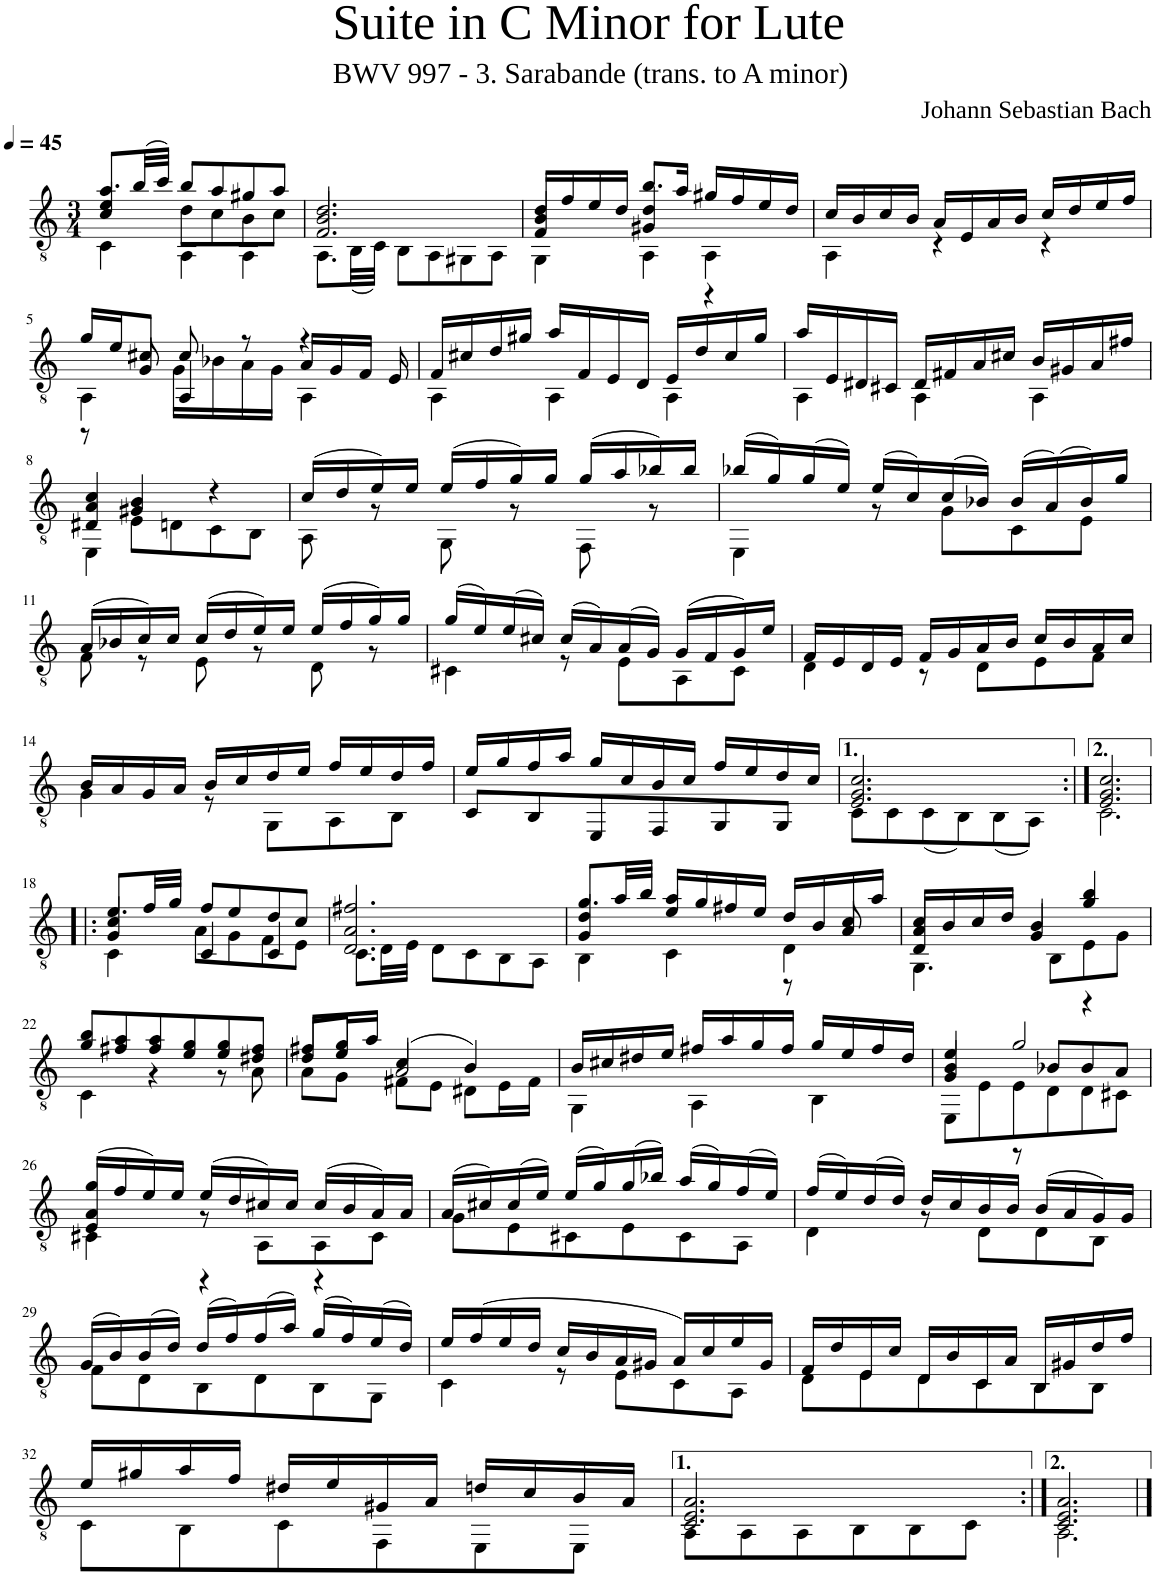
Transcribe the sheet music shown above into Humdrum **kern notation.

**kern
*part1
*staff1
*I"Chitarra
*clefGv2
*k[]
*M3/4
*MM45
=1
*^
*	*^
8.a/L	4C\	4c/ 4e/
(32b/LL	.	.
32cc/JJJ)	.	.
8b/L	4AA\	8d\L
8a/	.	8c\
8g#X/	4AA\	8B\
8a/J	.	8c\J
=2	=2	=2
2.d/	8.AA\L	2.F/ 2.B/
.	(32BB\LL	.
.	32C\JJJ)	.
.	8BB\L	.
.	8AA\	.
.	8GG#X\	.
.	8AA\J	.
=3	=3	=3
16d/LL	4GG\	4F/ 4B/
16f/	.	.
16e/	.	.
16d/JJ	.	.
8.b/L	4AA\	4G#X/ 4d/
16a/Jk	.	.
16g#X/LL	4AA\	4r
16f/	.	.
16e/	.	.
16d/JJ	.	.
*	*v	*v
=4	=4
16c/LL	4AA\
16B/	.
16c/	.
16B/JJ	.
16A/LL	4r
16E/	.
16A/	.
16B/JJ	.
16c/LL	4r
16d/	.
16e/	.
16f/JJ	.
!!LO:LB:g=z	!!
=5	=5
*	*^
16g/LL	4AA\	8r
16e/J	.	.
8c#X/J	.	8G/
8c#/	4AA/	16G\LL
.	.	16B-X\
8r	.	16A\
.	.	16G\JJ
4r	4AA\	16A/LL
.	.	16G/
.	.	16F/JJ
.	.	16E/
*	*v	*v
=6	=6
16F/LL	4AA\
16c#X/	.
16d/	.
16g#X/JJ	.
16a/LL	4AA\
16F/	.
16E/	.
16D/JJ	.
16E/LL	4AA\
16d/	.
16c#/	.
16g#/JJ	.
=7	=7
16a/LL	4AA\
16E/	.
16D#X/	.
16C#X/JJ	.
16D#/LL	4AA\
16F#X/	.
16A/	.
16c#X/JJ	.
16B/LL	4AA\
16G#X/	.
16A/	.
16f#X/JJ	.
!!LO:LB:g=z	!!
=8	=8
4D#X/ 4A/ 4c/	4EE\
4G#X/ 4B/	8E\L
.	8Dn\
4r	8C\
.	8BB\J
=9	=9
(16c/LL	8AA\
16d/	.
16e/)	8r
16e/JJ	.
(16e/LL	8GG\
16f/	.
16g/)	8r
16g/JJ	.
(16g/LL	8FF\
16a/	.
16b-X/)	8r
16b-/JJ	.
=10	=10
(16b-X/LL	4EE\
16g/)	.
(16g/	.
16e/JJ)	.
(16e/LL	8r
16c/)	.
(16c/	8G\L
16B-X/JJ)	.
(16B-/LL	8C\
(16A/)	.
16B-/)	8E\J
16g/JJ	.
!!LO:LB:g=z	!!
=11	=11
(16A/LL	8F\
16B-X/	.
16c/)	8r
16c/JJ	.
(16c/LL	8E\
16d/	.
16e/)	8r
16e/JJ	.
(16e/LL	8D\
16f/	.
16g/)	8r
16g/JJ	.
=12	=12
(16g/LL	4C#X\
16e/)	.
(16e/	.
16c#X/JJ)	.
(16c#/LL	8r
16A/)	.
(16A/	8E\L
16G/JJ)	.
(16G/LL	8AA\
16F/	.
16G/)	8C#\J
16e/JJ	.
=13	=13
16F/LL	4D\
16E/	.
16D/	.
16E/JJ	.
16F/LL	8r
16G/	.
16A/	8D\L
16B/JJ	.
16c/LL	8E\
16B/	.
16A/	8F\J
16c/JJ	.
!!LO:LB:g=z	!!
=14	=14
16B/LL	4G\
16A/	.
16G/	.
16A/JJ	.
16B/LL	8r
16c/	.
16d/	8GG\L
16e/JJ	.
16f/LL	8AA\
16e/	.
16d/	8BB\J
16f/JJ	.
=15	=15
16e/LL	8C/L
16g/	.
16f/	8BB/
16a/JJ	.
16g/LL	8EE/
16c/	.
16B/	8FF/
16c/JJ	.
16f/LL	8GG/
16e/	.
16d/	8GG/J
16c/JJ	.
=16	=16
2.E/ 2.G/ 2.c/	8C\L
.	8C\
.	(8C\
.	8BB\)
.	(8BB\
.	8AA\J)
=17:|!	=17:|!
2.E/ 2.G/ 2.c/	2.C\
!!LO:LB:g=z	!!
=18!|:	=18!|:
*	*^
8.e/L	4C\	4G/ 4c/
32f/LL	.	.
32g/JJJ	.	.
8f/L	4C/	8A\L
8e/	.	8G\
8d/	4C/	8F\
8c/J	.	8E\J
=19	=19	=19
2.f#X/	8.C\L	2.D/ 2.A/
.	32D\LL	.
.	32E\JJJ	.
.	8D\L	.
.	8C\	.
.	8BB\	.
.	8AA\J	.
=20	=20	=20
8.g/L	4BB\	4G/ 4d/
32a/LL	.	.
32b/JJJ	.	.
16a/LL	4C\	4e/
16g/	.	.
16f#X/	.	.
16e/JJ	.	.
16d/LL	4D\	8r
16B/	.	.
16c/	.	8A/
16a/JJ	.	.
=21	=21	=21
16c/LL	4.GG\	4D/ 4A/
16B/	.	.
16c/	.	.
16d/JJ	.	.
4B/	.	4G/
.	8BB\L	.
4g/ 4b/	8E\	4r
.	8G\J	.
*	*v	*v
!!LO:LB:g=z
=22	=22
8g/ 8b/L	4C\
8f#X/ 8a/	.
8f#/ 8a/	4r
8e/ 8g/	.
8e/ 8g/	8r
8d#X/ 8f#/J	8A\
=23	=23
*	*^
8f#X/L	8A\L	8d/L
16g/L	8G\J	8e/J
16a/JJ	.	.
(4c/	8F#X\L	2A/
.	8E\J	.
4B/)	8D#X\L	.
.	16E\L	.
.	16F#\JJ	.
*	*v	*v
=24	=24
16B/LL	4GG\
16c#X/	.
16d#X/	.
16e/JJ	.
16f#X/LL	4AA\
16a/	.
16g/	.
16f#/JJ	.
16g/LL	4BB\
16e/	.
16f#/	.
16d#/JJ	.
=25	=25
*	*^
4e/	8EE\L	4G/ 4B/
.	8E\	.
2g/	8E\	8r
.	8D\	8B-X/L
.	8D\	8B-/
.	8C#X\J	8A/J
!!LO:LB:g=z	!!	!!
=26	=26	=26
(16g/LL	4C#X\	4E/ 4A/
16f/	.	.
16e/)	.	.
16e/JJ	.	.
(16e/LL	8r	4r
16d/	.	.
16c#X/)	8AA\L	.
16c#/JJ	.	.
(16c#/LL	8AA\	4r
16B/	.	.
16A/)	8C#\J	.
16A/JJ	.	.
*	*v	*v
=27	=27
(16A/LL	8G\L
16c#X/)	.
(16c#/	8E\
16e/JJ)	.
(16e/LL	8C#X\
16g/)	.
(16g/	8E\
16b-X/JJ)	.
(16a/LL	8C#\
16g/)	.
(16f/	8AA\J
16e/JJ)	.
=28	=28
(16f/LL	4D\
16e/)	.
(16d/	.
16d/JJ)	.
16d/LL	8r
16c/	.
16B/	8D\L
16B/JJ	.
(16B/LL	8D\
16A/	.
16G/)	8BB\J
16G/JJ	.
!!LO:LB:g=z	!!
=29	=29
(16G/LL	8F\L
16B/)	.
(16B/	8D\
16d/JJ)	.
(16d/LL	8BB\
16f/)	.
(16f/	8D\
16a/JJ)	.
(16g/LL	8BB\
16f/)	.
(16e/	8GG\J
16d/JJ)	.
=30	=30
16e/LL	4C\
(16f/	.
16e/	.
16d/JJ	.
16c/LL	8r
16B/	.
16A/	8E\L
16G#X/JJ	.
16A/LL)	8C\
16c/	.
16e/	8AA\J
16G#/JJ	.
=31	=31
16F/LL	8D\L
16d/	.
16E/	8E\
16c/JJ	.
16D/LL	8D\
16B/	.
16C/	8C\
16A/JJ	.
16BB/LL	8BB\
16G#X/	.
16d/	8BB\J
16f/JJ	.
!!LO:LB:g=z	!!
=32	=32
16e/LL	8C\L
16g#X/	.
16a/	8BB\
16f/JJ	.
16d#X/LL	8C\
16e/	.
16G#X/	8FF\
16A/JJ	.
16dn/LL	8EE\
16c/	.
16B/	8EE\J
16A/JJ	.
=33	=33
2.C/ 2.E/ 2.A/	8AA\L
.	8AA\
.	8AA\
.	8BB\
.	8BB\
.	8C\J
=34:|!	=34:|!
2.C/ 2.E/ 2.A/	2.AA\
*v	*v
==
*-
